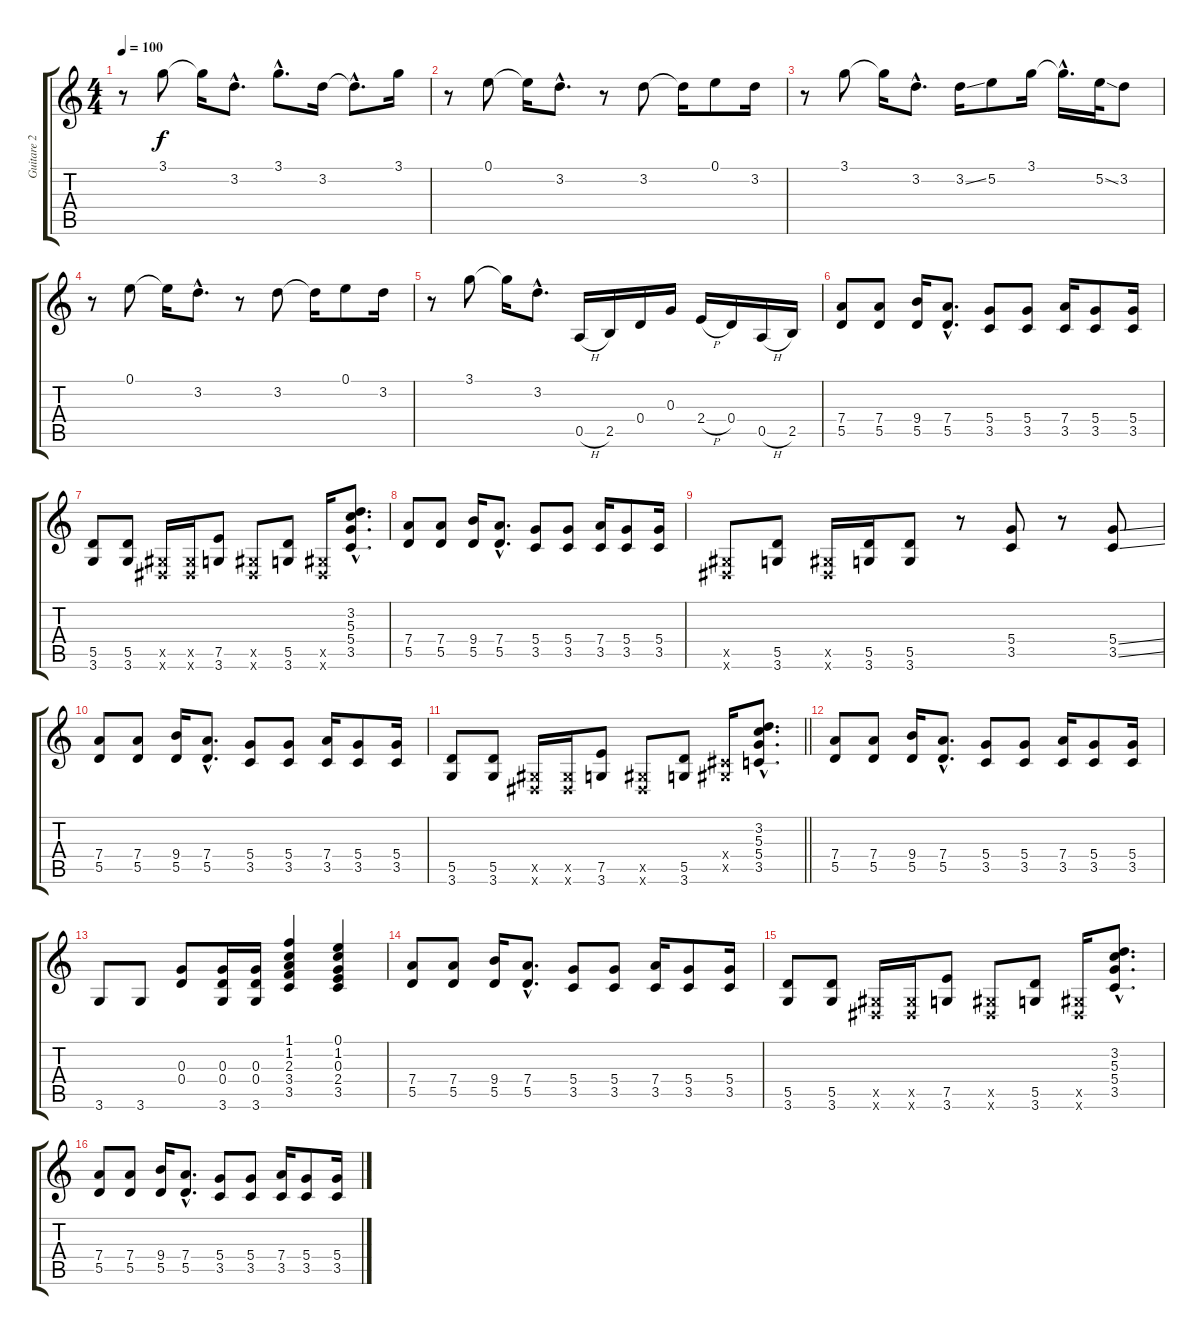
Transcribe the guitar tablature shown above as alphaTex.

\track ("Guitare 2" "Guitare 2") {instrument overdrivenguitar}
\staff {score tabs}
\tuning (E4 B3 G3 D3 A2 E2) {hide}
\ts (4 4)
\tempo 100
\clef g2
\ks c
r.8{dy f} 3.1.8 3.1{t}.16 3.2{hac}.8{d} 3.1{hac}.8{d} 3.2.16 3.2{hac t}.8{d} 3.1.16 |
r.8 0.1.8 0.1{t}.16 3.2{hac}.8{d} r.8 3.2.8 3.2{t}.16 0.1.8 3.2.16 |
r.8 3.1.8 3.1{t}.16 3.2{hac}.8{d} 3.2{ss}.16 5.2.8 3.1.16 3.1{hac t}.16{d} 5.2{ss}.32 3.2.8 |
r.8 0.1.8 0.1{t}.16 3.2{hac}.8{d} r.8 3.2.8 3.2{t}.16 0.1.8 3.2.16 |
r.8 3.1.8 3.1{t}.16 3.2{hac}.8{d} 0.5{h}.16 2.5.16 0.4.16 0.3.16 2.4{h}.16 0.4.16 0.5{h}.16 2.5.16 |
(7.4 5.5).8 (7.4 5.5).8 (9.4 5.5).16 (7.4{hac} 5.5{hac}).8{d} (5.4 3.5).8 (5.4 3.5).8 (7.4 3.5).16 (5.4 3.5).8 (5.4 3.5).16 |
(5.5 3.6).8 (5.5 3.6).8 (-1.5{x} -1.6{x}).16 (-1.5{x} -1.6{x}).16 (7.5 3.6).8 (-1.5{x} -1.6{x}).8 (5.5 3.6).8 (-1.5{x} -1.6{x}).16 (3.2{hac} 5.3{hac} 5.4{hac} 3.5{hac}).8{d} |
(7.4 5.5).8 (7.4 5.5).8 (9.4 5.5).16 (7.4{hac} 5.5{hac}).8{d} (5.4 3.5).8 (5.4 3.5).8 (7.4 3.5).16 (5.4 3.5).8 (5.4 3.5).16 |
(-1.5{x} -1.6{x}).8 (5.5 3.6).8 (-1.5{x} -1.6{x}).16 (5.5 3.6).16 (5.5 3.6).8 r.8 (5.4 3.5).8 r.8 (5.4{ss} 3.5{ss}).8 |
(7.4 5.5).8 (7.4 5.5).8 (9.4 5.5).16 (7.4{hac} 5.5{hac}).8{d} (5.4 3.5).8 (5.4 3.5).8 (7.4 3.5).16 (5.4 3.5).8 (5.4 3.5).16 |
\barLineRight lightlight
(5.5 3.6).8 (5.5 3.6).8 (-1.5{x} -1.6{x}).16 (-1.5{x} -1.6{x}).16 (7.5 3.6).8 (-1.5{x} -1.6{x}).8 (5.5 3.6).8 (-1.4{x} -1.5{x}).16 (3.2{hac} 5.3{hac} 5.4{hac} 3.5{hac}).8{d} |
(7.4 5.5).8 (7.4 5.5).8 (9.4 5.5).16 (7.4{hac} 5.5{hac}).8{d} (5.4 3.5).8 (5.4 3.5).8 (7.4 3.5).16 (5.4 3.5).8 (5.4 3.5).16 |
3.6.8 3.6.8 (0.3 0.4).8 (0.3 0.4 3.6).16 (0.3 0.4 3.6).16 (1.1 1.2 2.3 3.4 3.5).4 (0.1 1.2 0.3 2.4 3.5).4 |
(7.4 5.5).8 (7.4 5.5).8 (9.4 5.5).16 (7.4{hac} 5.5{hac}).8{d} (5.4 3.5).8 (5.4 3.5).8 (7.4 3.5).16 (5.4 3.5).8 (5.4 3.5).16 |
(5.5 3.6).8 (5.5 3.6).8 (-1.5{x} -1.6{x}).16 (-1.5{x} -1.6{x}).16 (7.5 3.6).8 (-1.5{x} -1.6{x}).8 (5.5 3.6).8 (-1.5{x} -1.6{x}).16 (3.2{hac} 5.3{hac} 5.4{hac} 3.5{hac}).8{d} |
(7.4 5.5).8 (7.4 5.5).8 (9.4 5.5).16 (7.4{hac} 5.5{hac}).8{d} (5.4 3.5).8 (5.4 3.5).8 (7.4 3.5).16 (5.4 3.5).8 (5.4 3.5).16
